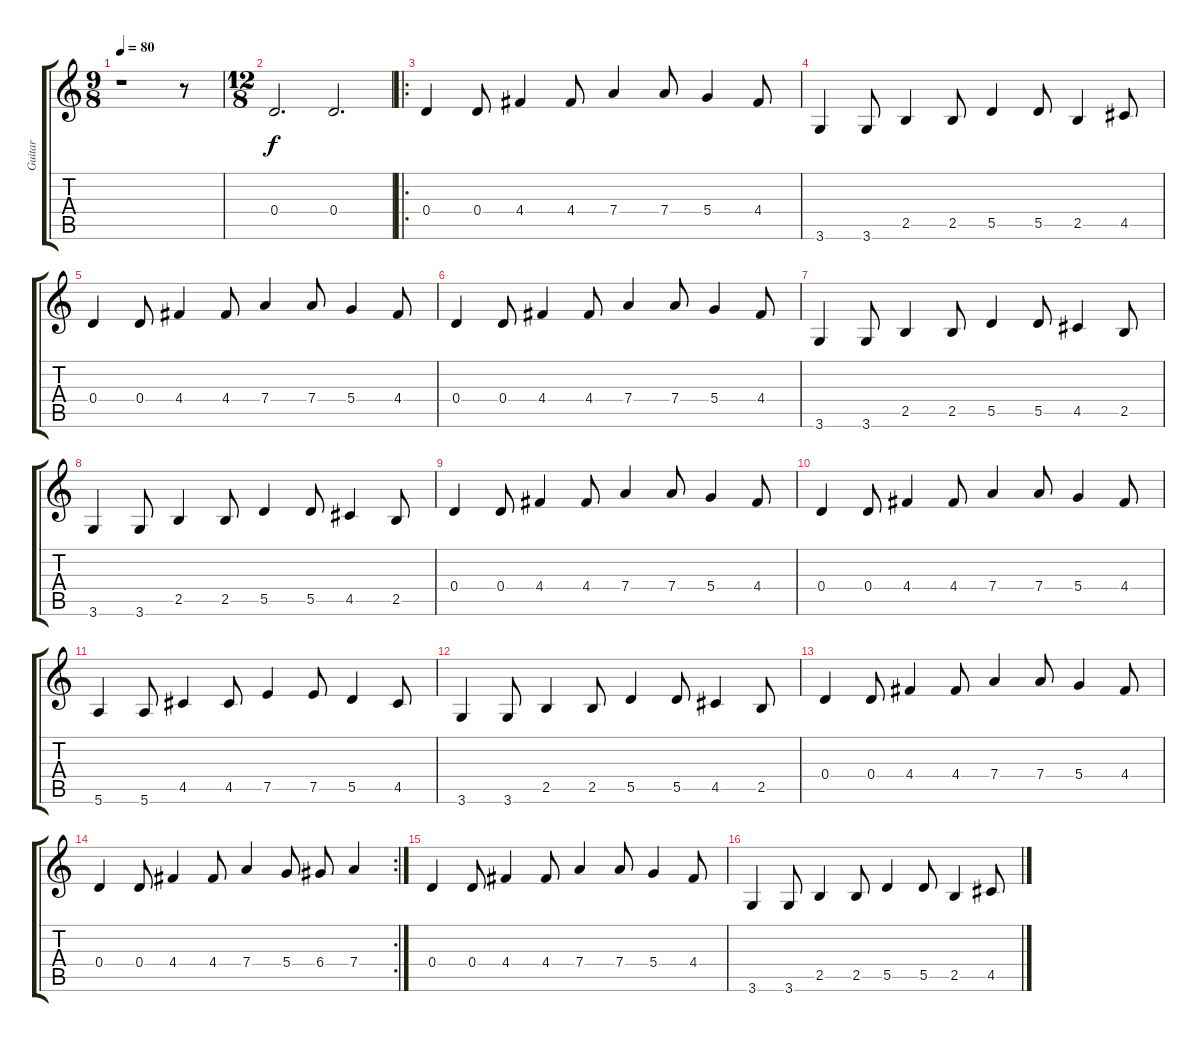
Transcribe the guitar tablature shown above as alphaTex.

\track ("Guitar" "Guitar") {instrument acousticguitarnylon}
\staff {score tabs}
\tuning (E4 B3 G3 D3 A2 E2) {hide}
\ts (9 8)
\tempo 80
\clef g2
\ks c
r.1{dy f instrument acousticguitarnylon} r.8 |
\ts (12 8)
0.4.2{d} 0.4.2{d} |
\ro
0.4.4 0.4.8 4.4.4 4.4.8 7.4.4 7.4.8 5.4.4 4.4.8 |
3.6.4 3.6.8 2.5.4 2.5.8 5.5.4 5.5.8 2.5.4 4.5.8 |
0.4.4 0.4.8 4.4.4 4.4.8 7.4.4 7.4.8 5.4.4 4.4.8 |
0.4.4 0.4.8 4.4.4 4.4.8 7.4.4 7.4.8 5.4.4 4.4.8 |
3.6.4 3.6.8 2.5.4 2.5.8 5.5.4 5.5.8 4.5.4 2.5.8 |
3.6.4 3.6.8 2.5.4 2.5.8 5.5.4 5.5.8 4.5.4 2.5.8 |
0.4.4 0.4.8 4.4.4 4.4.8 7.4.4 7.4.8 5.4.4 4.4.8 |
0.4.4 0.4.8 4.4.4 4.4.8 7.4.4 7.4.8 5.4.4 4.4.8 |
5.6.4 5.6.8 4.5.4 4.5.8 7.5.4 7.5.8 5.5.4 4.5.8 |
3.6.4 3.6.8 2.5.4 2.5.8 5.5.4 5.5.8 4.5.4 2.5.8 |
0.4.4 0.4.8 4.4.4 4.4.8 7.4.4 7.4.8 5.4.4 4.4.8 |
\rc 2
0.4.4 0.4.8 4.4.4 4.4.8 7.4.4 5.4.8 6.4.8 7.4.4 |
0.4.4 0.4.8 4.4.4 4.4.8 7.4.4 7.4.8 5.4.4 4.4.8 |
3.6.4 3.6.8 2.5.4 2.5.8 5.5.4 5.5.8 2.5.4 4.5.8
